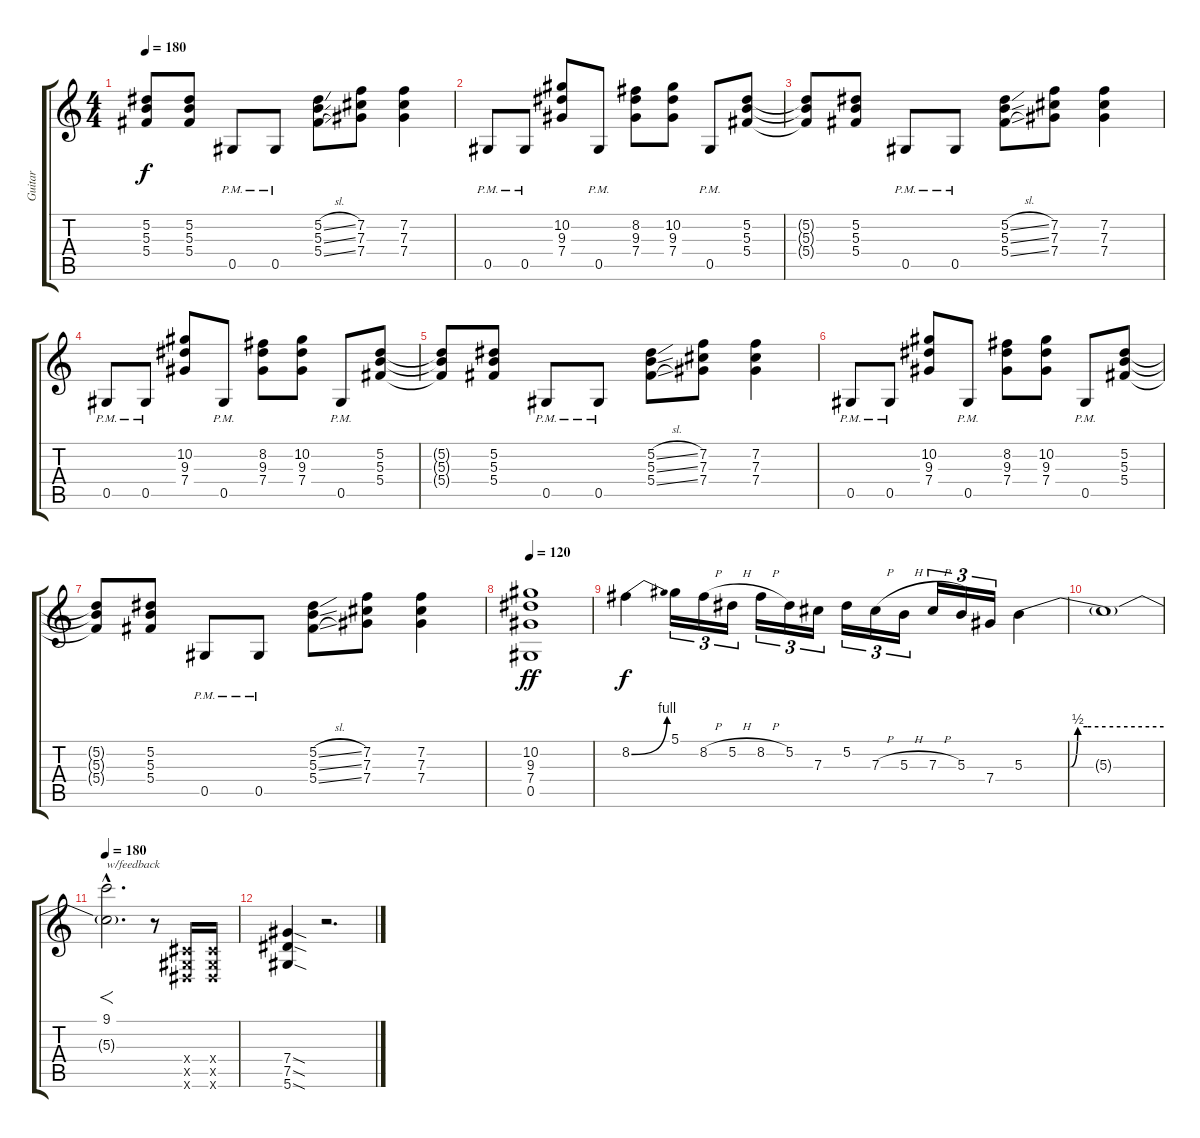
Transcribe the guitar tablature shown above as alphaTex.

\track ("Guitar" "Guitar") {instrument overdrivenguitar}
\staff {score tabs}
\tuning (Eb4 Bb3 Gb3 Db3 Ab2 Eb2) {hide}
\ts (4 4)
\tempo 180
\clef g2
\ks c
(5.2{t} 5.3{t} 5.4{t}).8{dy f} (5.2 5.3 5.4).8 0.5{pm}.8 0.5{pm}.8 (5.2{sl} 5.3{sl} 5.4{sl}).8 (7.2 7.3 7.4).8 (7.2 7.3 7.4).4 |
0.5{pm}.8 0.5{pm}.8 (10.2 9.3 7.4).8 0.5{pm}.8 (8.2 9.3 7.4).8 (10.2 9.3 7.4).8 0.5{pm}.8 (5.2 5.3 5.4).8 |
(5.2{t} 5.3{t} 5.4{t}).8 (5.2 5.3 5.4).8 0.5{pm}.8 0.5{pm}.8 (5.2{sl} 5.3{sl} 5.4{sl}).8 (7.2 7.3 7.4).8 (7.2 7.3 7.4).4 |
0.5{pm}.8 0.5{pm}.8 (10.2 9.3 7.4).8 0.5{pm}.8 (8.2 9.3 7.4).8 (10.2 9.3 7.4).8 0.5{pm}.8 (5.2 5.3 5.4).8 |
(5.2{t} 5.3{t} 5.4{t}).8 (5.2 5.3 5.4).8 0.5{pm}.8 0.5{pm}.8 (5.2{sl} 5.3{sl} 5.4{sl}).8 (7.2 7.3 7.4).8 (7.2 7.3 7.4).4 |
0.5{pm}.8 0.5{pm}.8 (10.2 9.3 7.4).8 0.5{pm}.8 (8.2 9.3 7.4).8 (10.2 9.3 7.4).8 0.5{pm}.8 (5.2 5.3 5.4).8 |
(5.2{t} 5.3{t} 5.4{t}).8 (5.2 5.3 5.4).8 0.5{pm}.8 0.5{pm}.8 (5.2{sl} 5.3{sl} 5.4{sl}).8 (7.2 7.3 7.4).8 (7.2 7.3 7.4).4 |
\tempo 120
(10.2 9.3 7.4 0.5).1{dy ff} |
8.2{be (bend 0 0 60 4)}.4{dy f} 5.1.16{tu (3 2)} 8.2{h}.16{tu (3 2)} 5.2{h}.16{tu (3 2)} 8.2{h}.16{tu (3 2)} 5.2.16{tu (3 2)} 7.3.16{tu (3 2)} 5.2.16{tu (3 2)} 7.3{h}.16{tu (3 2)} 5.3{h}.16{tu (3 2)} 7.3{h}.16{tu (3 2)} 5.3.16{tu (3 2)} 7.4.16{tu (3 2)} 5.3{be (custom 0 0 19 0 23 2 27 2 35 2 60 2)}.4 |
5.3{t}.1 |
\tempo 180
(9.1{hac} 5.3{hac t}).2{f d txt "w/feedback"} r.8 (0.4{x} 0.5{x} 0.6{x}).16 (0.4{x} 0.5{x} 0.6{x}).16 |
(7.4{sod} 7.5{sod} 5.6{sod}).4 r.2{d}
